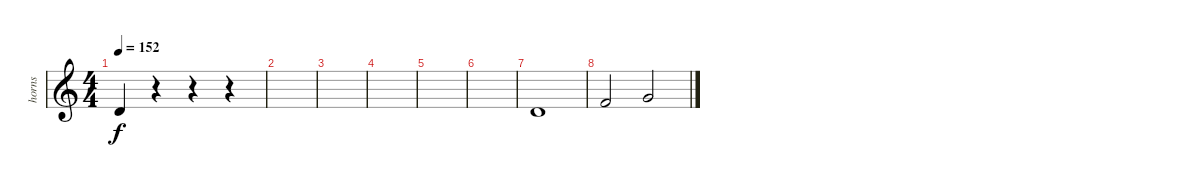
\track ("horns" "horns") {instrument frenchhorn}
\staff {score}
\tuning (E4 B3 G3 D3 A2 E2) {hide}
\ts (4 4)
\tempo 152
\clef g2
\ks c
3.2.4{dy f} r.4 r.4 r.4 |
|
|
|
|
|
3.2.1 |
1.1.2 3.1.2
